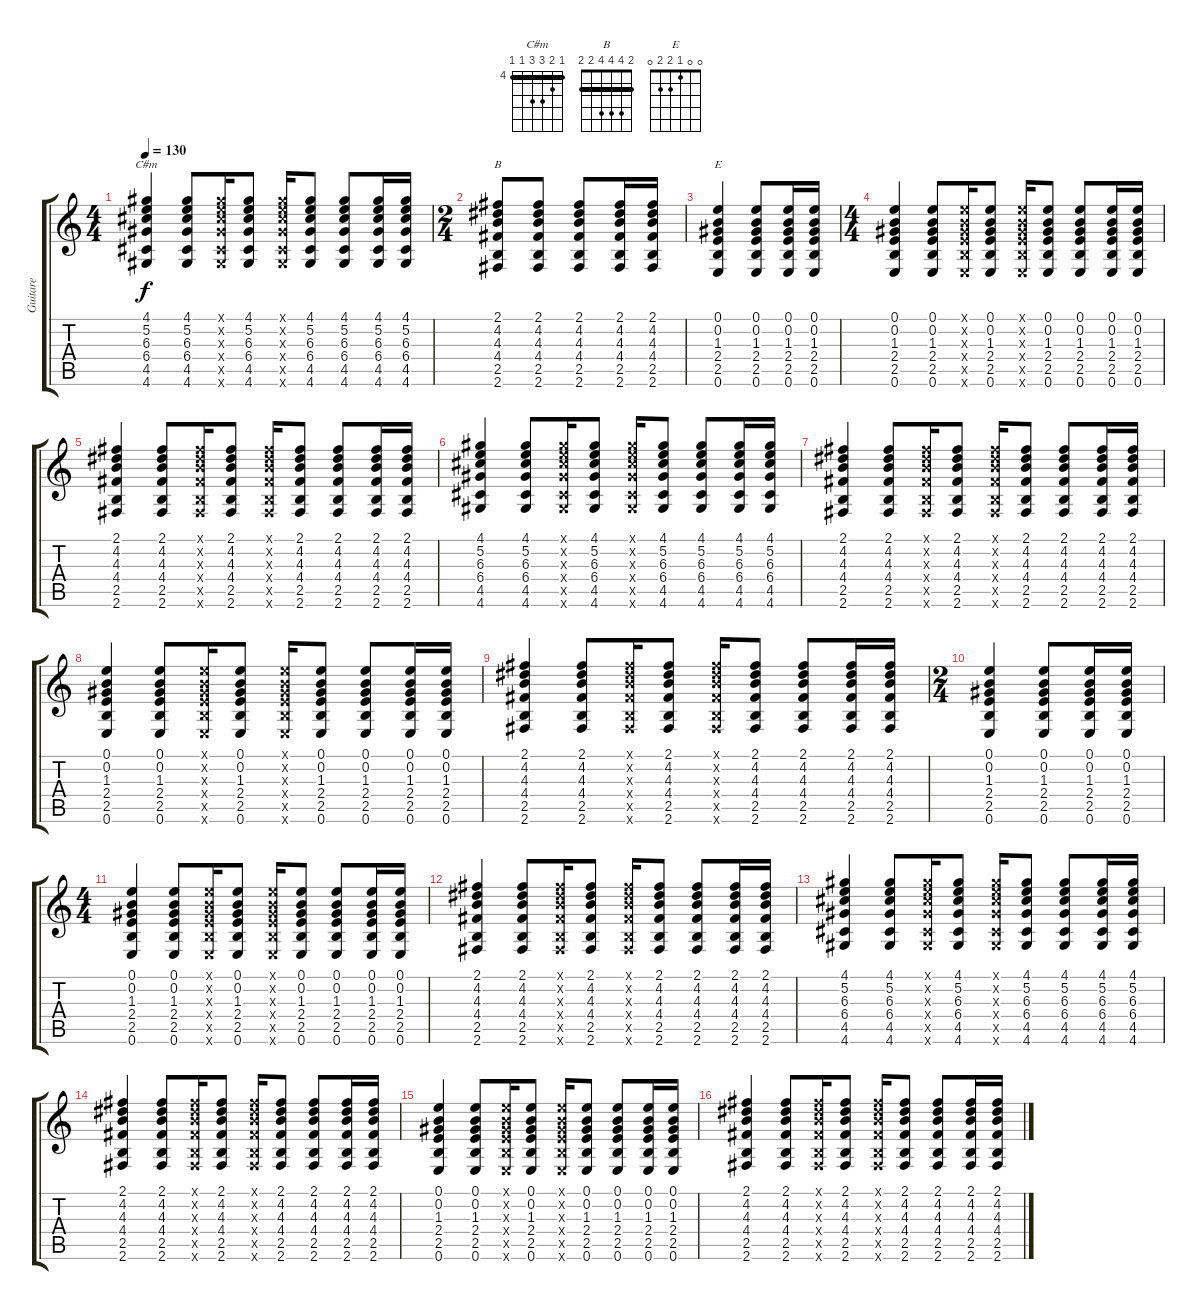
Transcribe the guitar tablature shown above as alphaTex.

\track ("Guitare" "Guitare") {instrument acousticguitarsteel}
\staff {score tabs}
\tuning (E4 B3 G3 D3 A2 E2) {hide}
\chord ("C#m" 4 5 6 6 4 4) {firstfret 4 barre 4}
\chord ("B" 2 4 4 4 2 2) {barre 2}
\chord ("E" 0 0 1 2 2 0)
\ts (4 4)
\tempo 130
\clef g2
\ks c
(4.1 5.2 6.3 6.4 4.5 4.6).4{ch "C#m" dy f} (4.1 5.2 6.3 6.4 4.5 4.6).8 (4.1{x} 5.2{x} 6.3{x} 6.4{x} 4.5{x} 4.6{x}).16 (4.1 5.2 6.3 6.4 4.5 4.6).8 (4.1{x} 5.2{x} 6.3{x} 6.4{x} 4.5{x} 4.6{x}).16 (4.1 5.2 6.3 6.4 4.5 4.6).8 (4.1 5.2 6.3 6.4 4.5 4.6).8 (4.1 5.2 6.3 6.4 4.5 4.6).16 (4.1 5.2 6.3 6.4 4.5 4.6).16 |
\ts (2 4)
(2.1 4.2 4.3 4.4 2.5 2.6).8{ch "B"} (2.1 4.2 4.3 4.4 2.5 2.6).8 (2.1 4.2 4.3 4.4 2.5 2.6).8 (2.1 4.2 4.3 4.4 2.5 2.6).16 (2.1 4.2 4.3 4.4 2.5 2.6).16 |
(0.1 0.2 1.3 2.4 2.5 0.6).4{ch "E"} (0.1 0.2 1.3 2.4 2.5 0.6).8 (0.1 0.2 1.3 2.4 2.5 0.6).16 (0.1 0.2 1.3 2.4 2.5 0.6).16 |
\ts (4 4)
(0.1 0.2 1.3 2.4 2.5 0.6).4 (0.1 0.2 1.3 2.4 2.5 0.6).8 (0.1{x} 0.2{x} 1.3{x} 2.4{x} 2.5{x} 0.6{x}).16 (0.1 0.2 1.3 2.4 2.5 0.6).8 (0.1{x} 0.2{x} 1.3{x} 2.4{x} 2.5{x} 0.6{x}).16 (0.1 0.2 1.3 2.4 2.5 0.6).8 (0.1 0.2 1.3 2.4 2.5 0.6).8 (0.1 0.2 1.3 2.4 2.5 0.6).16 (0.1 0.2 1.3 2.4 2.5 0.6).16 |
(2.1 4.2 4.3 4.4 2.5 2.6).4 (2.1 4.2 4.3 4.4 2.5 2.6).8 (2.1{x} 4.2{x} 4.3{x} 4.4{x} 2.5{x} 2.6{x}).16 (2.1 4.2 4.3 4.4 2.5 2.6).8 (2.1{x} 4.2{x} 4.3{x} 4.4{x} 2.5{x} 2.6{x}).16 (2.1 4.2 4.3 4.4 2.5 2.6).8 (2.1 4.2 4.3 4.4 2.5 2.6).8 (2.1 4.2 4.3 4.4 2.5 2.6).16 (2.1 4.2 4.3 4.4 2.5 2.6).16 |
(4.1 5.2 6.3 6.4 4.5 4.6).4 (4.1 5.2 6.3 6.4 4.5 4.6).8 (4.1{x} 5.2{x} 6.3{x} 6.4{x} 4.5{x} 4.6{x}).16 (4.1 5.2 6.3 6.4 4.5 4.6).8 (4.1{x} 5.2{x} 6.3{x} 6.4{x} 4.5{x} 4.6{x}).16 (4.1 5.2 6.3 6.4 4.5 4.6).8 (4.1 5.2 6.3 6.4 4.5 4.6).8 (4.1 5.2 6.3 6.4 4.5 4.6).16 (4.1 5.2 6.3 6.4 4.5 4.6).16 |
(2.1 4.2 4.3 4.4 2.5 2.6).4 (2.1 4.2 4.3 4.4 2.5 2.6).8 (2.1{x} 4.2{x} 4.3{x} 4.4{x} 2.5{x} 2.6{x}).16 (2.1 4.2 4.3 4.4 2.5 2.6).8 (2.1{x} 4.2{x} 4.3{x} 4.4{x} 2.5{x} 2.6{x}).16 (2.1 4.2 4.3 4.4 2.5 2.6).8 (2.1 4.2 4.3 4.4 2.5 2.6).8 (2.1 4.2 4.3 4.4 2.5 2.6).16 (2.1 4.2 4.3 4.4 2.5 2.6).16 |
(0.1 0.2 1.3 2.4 2.5 0.6).4 (0.1 0.2 1.3 2.4 2.5 0.6).8 (0.1{x} 0.2{x} 1.3{x} 2.4{x} 2.5{x} 0.6{x}).16 (0.1 0.2 1.3 2.4 2.5 0.6).8 (0.1{x} 0.2{x} 1.3{x} 2.4{x} 2.5{x} 0.6{x}).16 (0.1 0.2 1.3 2.4 2.5 0.6).8 (0.1 0.2 1.3 2.4 2.5 0.6).8 (0.1 0.2 1.3 2.4 2.5 0.6).16 (0.1 0.2 1.3 2.4 2.5 0.6).16 |
(2.1 4.2 4.3 4.4 2.5 2.6).4 (2.1 4.2 4.3 4.4 2.5 2.6).8 (2.1{x} 4.2{x} 4.3{x} 4.4{x} 2.5{x} 2.6{x}).16 (2.1 4.2 4.3 4.4 2.5 2.6).8 (2.1{x} 4.2{x} 4.3{x} 4.4{x} 2.5{x} 2.6{x}).16 (2.1 4.2 4.3 4.4 2.5 2.6).8 (2.1 4.2 4.3 4.4 2.5 2.6).8 (2.1 4.2 4.3 4.4 2.5 2.6).16 (2.1 4.2 4.3 4.4 2.5 2.6).16 |
\ts (2 4)
(0.1 0.2 1.3 2.4 2.5 0.6).4 (0.1 0.2 1.3 2.4 2.5 0.6).8 (0.1 0.2 1.3 2.4 2.5 0.6).16 (0.1 0.2 1.3 2.4 2.5 0.6).16 |
\ts (4 4)
(0.1 0.2 1.3 2.4 2.5 0.6).4 (0.1 0.2 1.3 2.4 2.5 0.6).8 (0.1{x} 0.2{x} 1.3{x} 2.4{x} 2.5{x} 0.6{x}).16 (0.1 0.2 1.3 2.4 2.5 0.6).8 (0.1{x} 0.2{x} 1.3{x} 2.4{x} 2.5{x} 0.6{x}).16 (0.1 0.2 1.3 2.4 2.5 0.6).8 (0.1 0.2 1.3 2.4 2.5 0.6).8 (0.1 0.2 1.3 2.4 2.5 0.6).16 (0.1 0.2 1.3 2.4 2.5 0.6).16 |
(2.1 4.2 4.3 4.4 2.5 2.6).4 (2.1 4.2 4.3 4.4 2.5 2.6).8 (2.1{x} 4.2{x} 4.3{x} 4.4{x} 2.5{x} 2.6{x}).16 (2.1 4.2 4.3 4.4 2.5 2.6).8 (2.1{x} 4.2{x} 4.3{x} 4.4{x} 2.5{x} 2.6{x}).16 (2.1 4.2 4.3 4.4 2.5 2.6).8 (2.1 4.2 4.3 4.4 2.5 2.6).8 (2.1 4.2 4.3 4.4 2.5 2.6).16 (2.1 4.2 4.3 4.4 2.5 2.6).16 |
(4.1 5.2 6.3 6.4 4.5 4.6).4 (4.1 5.2 6.3 6.4 4.5 4.6).8 (4.1{x} 5.2{x} 6.3{x} 6.4{x} 4.5{x} 4.6{x}).16 (4.1 5.2 6.3 6.4 4.5 4.6).8 (4.1{x} 5.2{x} 6.3{x} 6.4{x} 4.5{x} 4.6{x}).16 (4.1 5.2 6.3 6.4 4.5 4.6).8 (4.1 5.2 6.3 6.4 4.5 4.6).8 (4.1 5.2 6.3 6.4 4.5 4.6).16 (4.1 5.2 6.3 6.4 4.5 4.6).16 |
(2.1 4.2 4.3 4.4 2.5 2.6).4 (2.1 4.2 4.3 4.4 2.5 2.6).8 (2.1{x} 4.2{x} 4.3{x} 4.4{x} 2.5{x} 2.6{x}).16 (2.1 4.2 4.3 4.4 2.5 2.6).8 (2.1{x} 4.2{x} 4.3{x} 4.4{x} 2.5{x} 2.6{x}).16 (2.1 4.2 4.3 4.4 2.5 2.6).8 (2.1 4.2 4.3 4.4 2.5 2.6).8 (2.1 4.2 4.3 4.4 2.5 2.6).16 (2.1 4.2 4.3 4.4 2.5 2.6).16 |
(0.1 0.2 1.3 2.4 2.5 0.6).4 (0.1 0.2 1.3 2.4 2.5 0.6).8 (0.1{x} 0.2{x} 1.3{x} 2.4{x} 2.5{x} 0.6{x}).16 (0.1 0.2 1.3 2.4 2.5 0.6).8 (0.1{x} 0.2{x} 1.3{x} 2.4{x} 2.5{x} 0.6{x}).16 (0.1 0.2 1.3 2.4 2.5 0.6).8 (0.1 0.2 1.3 2.4 2.5 0.6).8 (0.1 0.2 1.3 2.4 2.5 0.6).16 (0.1 0.2 1.3 2.4 2.5 0.6).16 |
(2.1 4.2 4.3 4.4 2.5 2.6).4 (2.1 4.2 4.3 4.4 2.5 2.6).8 (2.1{x} 4.2{x} 4.3{x} 4.4{x} 2.5{x} 2.6{x}).16 (2.1 4.2 4.3 4.4 2.5 2.6).8 (2.1{x} 4.2{x} 4.3{x} 4.4{x} 2.5{x} 2.6{x}).16 (2.1 4.2 4.3 4.4 2.5 2.6).8 (2.1 4.2 4.3 4.4 2.5 2.6).8 (2.1 4.2 4.3 4.4 2.5 2.6).16 (2.1 4.2 4.3 4.4 2.5 2.6).16
